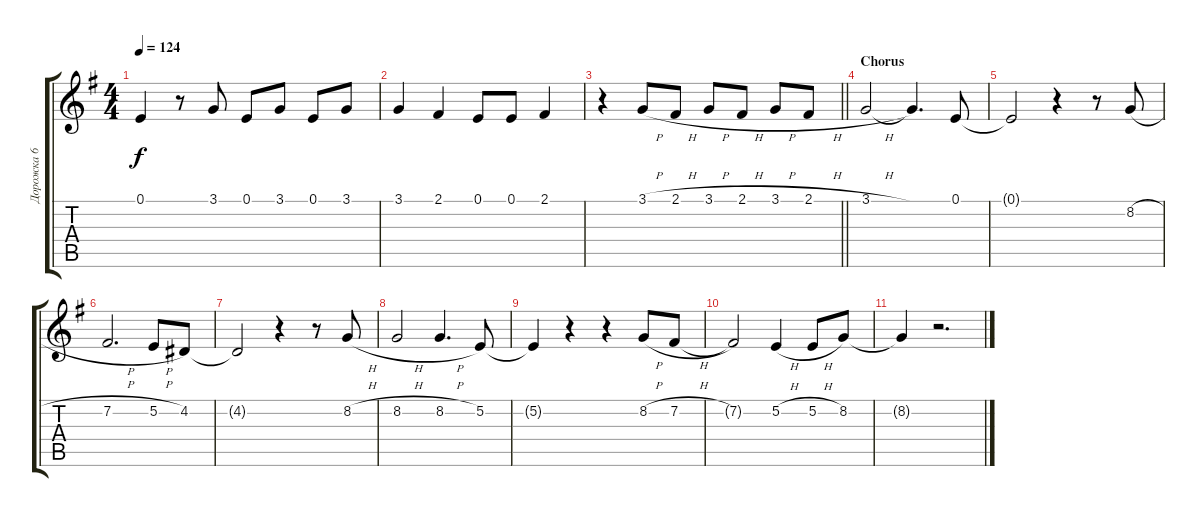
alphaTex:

\track ("Дорожка 6" "Дорожка 6") {instrument altosax}
\staff {score tabs}
\tuning (E4 B3 G3 D3 A2 E2) {hide}
\ts (4 4)
\tempo 124
\clef g2
\ks g
0.1.4{dy f} r.8 3.1.8 0.1.8 3.1.8 0.1.8 3.1.8 |
3.1.4 2.1.4 0.1.8 0.1.8 2.1.4 |
\barLineRight lightlight
r.4 3.1{h}.8 2.1{h}.8 3.1{h}.8 2.1{h}.8 3.1{h}.8 2.1{h}.8 |
\section ("" "Chorus")
3.1{h}.2 3.1{t}.4{d} 0.1.8 |
0.1{t}.2 r.4 r.8 8.2{h}.8 |
7.2{h}.2{d} 5.2{h}.8 4.2.8 |
4.2{t}.2 r.4 r.8 8.2{h}.8 |
8.2{h}.2 8.2{h}.4{d} 5.2.8 |
5.2{t}.4 r.4 r.4 8.2{h}.8 7.2{h}.8 |
7.2{t}.2 5.2{h}.4 5.2{h}.8 8.2.8 |
8.2{t}.4 r.2{d}
